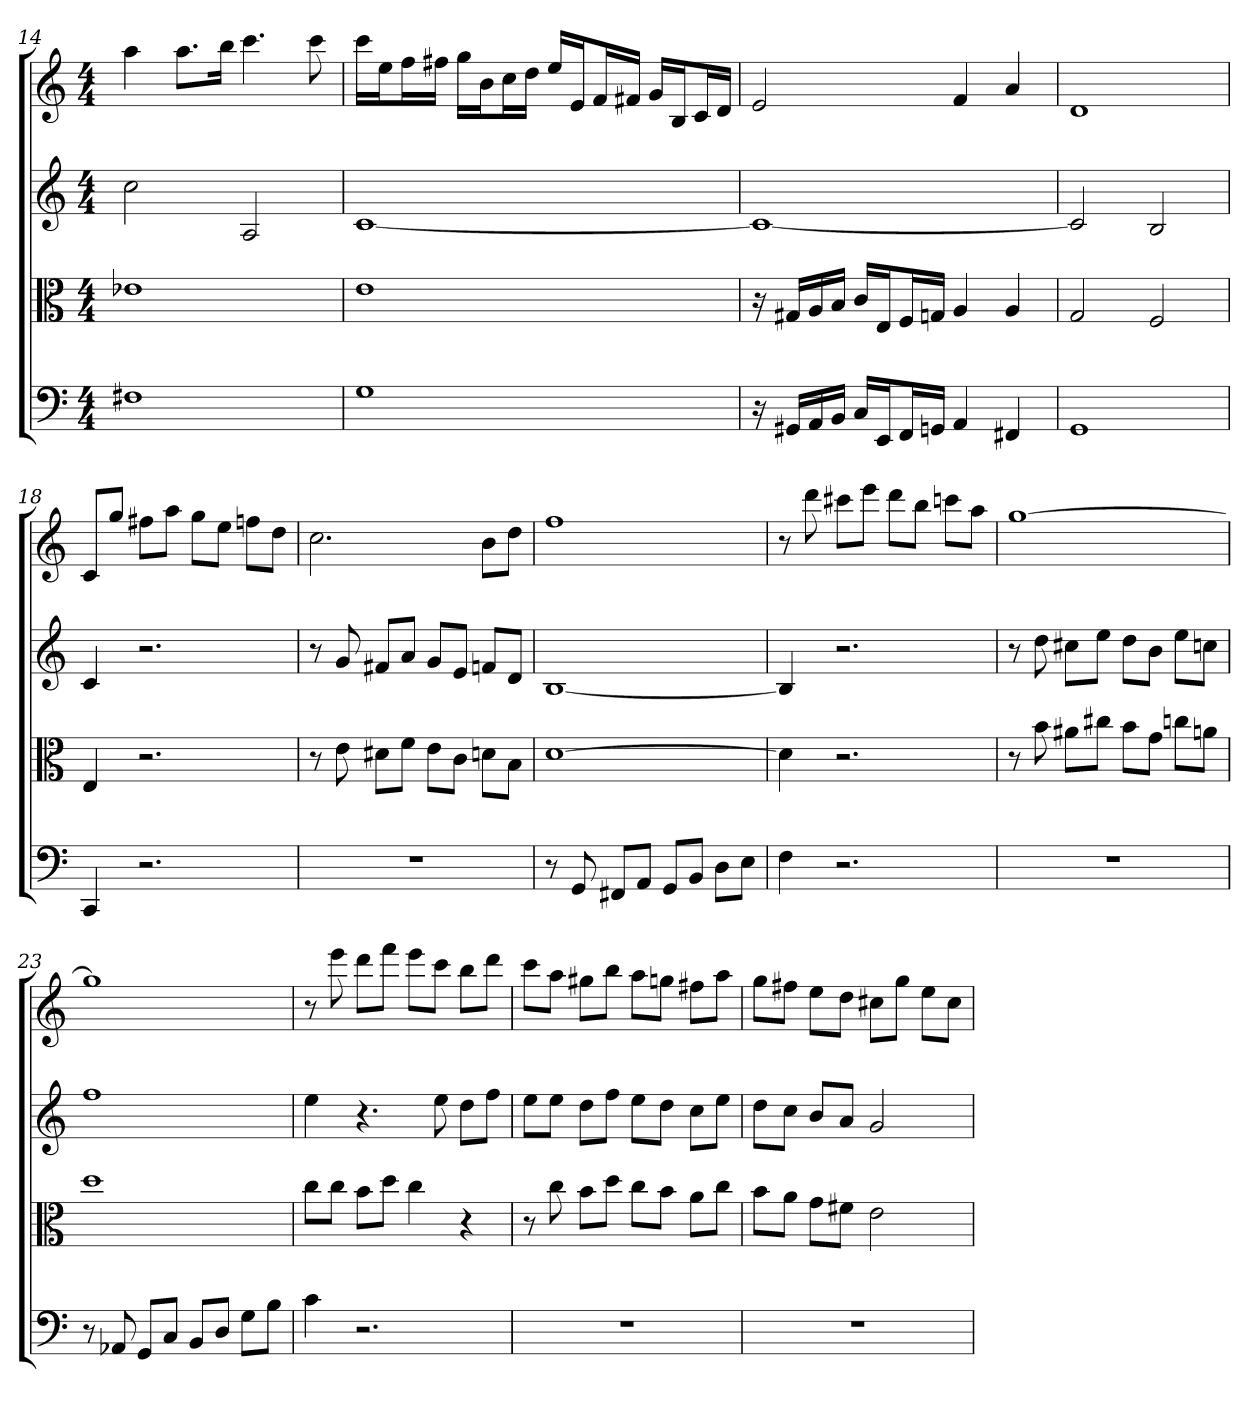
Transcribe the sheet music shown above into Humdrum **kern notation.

**kern	**kern	**kern	**kern
*part4	*part3	*part2	*part1
*staff4	*staff3	*staff2	*staff1
*clefF4	*clefC3	*	*
*k[]	*k[]	*k[]	*k[]
*C:	*C:	*C:	*C:
*M4/4	*M4/4	*M4/4	*M4/4
=14	=14	=14	=14
1F#X	1e-X	2cc	4aa
.	.	.	8.aaL
.	.	.	16bbJk
.	.	2A	4.ccc
.	.	.	8ccc
=15	=15	=15	=15
1G	1e	[1c	16cccLL
.	.	.	16eeJ
.	.	.	16ffL
.	.	.	16ff#XJJ
.	.	.	16ggLL
.	.	.	16bJ
.	.	.	16ccL
.	.	.	16ddJJ
.	.	.	16eeLL
.	.	.	16eJ
.	.	.	16fL
.	.	.	16f#XJJ
.	.	.	16gLL
.	.	.	16BJ
.	.	.	16cL
.	.	.	16dJJ
=16	=16	=16	=16
16r	16r	1c_	2e
16GG#X/LL	16G#X/LL	.	.
16AA/	16A/	.	.
16BB/JJ	16B/JJ	.	.
16C/LL	16c/LL	.	.
16EE/J	16E/J	.	.
16FF/L	16F/L	.	.
16GGn/JJ	16Gn/JJ	.	.
4AA	4A	.	4f
4FF#X	4A	.	4a
=17	=17	=17	=17
1GG	2G	2c]	1d
.	2F	2B	.
=18	=18	=18	=18
4CC	4E	4c	8cL
.	.	.	8ggJ
2.r	2.r	2.r	8ff#XL
.	.	.	8aaJ
.	.	.	8ggL
.	.	.	8eeJ
.	.	.	8ffnL
.	.	.	8ddJ
=19	=19	=19	=19
1r	8r	8r	2.cc
.	8e	8g	.
.	8d#X\L	8f#XL	.
.	8f\J	8aJ	.
.	8e\L	8gL	.
.	8c\J	8eJ	.
.	8dn\L	8fnL	8bL
.	8B\J	8dJ	8ddJ
=20	=20	=20	=20
8r	[1d	[1B	1ff
8GG	.	.	.
8FF#X/L	.	.	.
8AA/J	.	.	.
8GG/L	.	.	.
8BB/J	.	.	.
8D\L	.	.	.
8E\J	.	.	.
=21	=21	=21	=21
4F	4d]	4B]	8r
.	.	.	8ddd
2.r	2.r	2.r	8ccc#XL
.	.	.	8eeeJ
.	.	.	8dddL
.	.	.	8bbJ
.	.	.	8cccnL
.	.	.	8aaJ
=22	=22	=22	=22
1r	8r	8r	[1gg
.	8b	8dd	.
.	8a#X\L	8cc#XL	.
.	8cc#X\J	8eeJ	.
.	8b\L	8ddL	.
.	8g\J	8bJ	.
.	8ccn\L	8eeL	.
.	8an\J	8ccnJ	.
=23	=23	=23	=23
8r	1dd	1ff	1gg]
8AA-X	.	.	.
8GG/L	.	.	.
8C/J	.	.	.
8BB/L	.	.	.
8D/J	.	.	.
8G\L	.	.	.
8B\J	.	.	.
=24	=24	=24	=24
4c	8cc\L	4ee	8r
.	8cc\J	.	8eee
2.r	8b\L	4.r	8dddL
.	8dd\J	.	8fffJ
.	4cc	.	8eeeL
.	.	8ee	8cccJ
.	4r	8ddL	8bbL
.	.	8ffJ	8dddJ
=25	=25	=25	=25
1r	8r	8eeL	8cccL
.	8cc	8eeJ	8aaJ
.	8b\L	8ddL	8gg#XL
.	8dd\J	8ffJ	8bbJ
.	8cc\L	8eeL	8aaL
.	8b\J	8ddJ	8ggnJ
.	8a\L	8ccL	8ff#XL
.	8cc\J	8eeJ	8aaJ
=26	=26	=26	=26
1r	8b\L	8ddL	8ggL
.	8a\J	8ccJ	8ff#XJ
.	8g\L	8bL	8eeL
.	8f#X\J	8aJ	8ddJ
.	2e	2g	8cc#XL
.	.	.	8ggJ
.	.	.	8eeL
.	.	.	8cc#J
=	=	=	=
*-	*-	*-	*-
